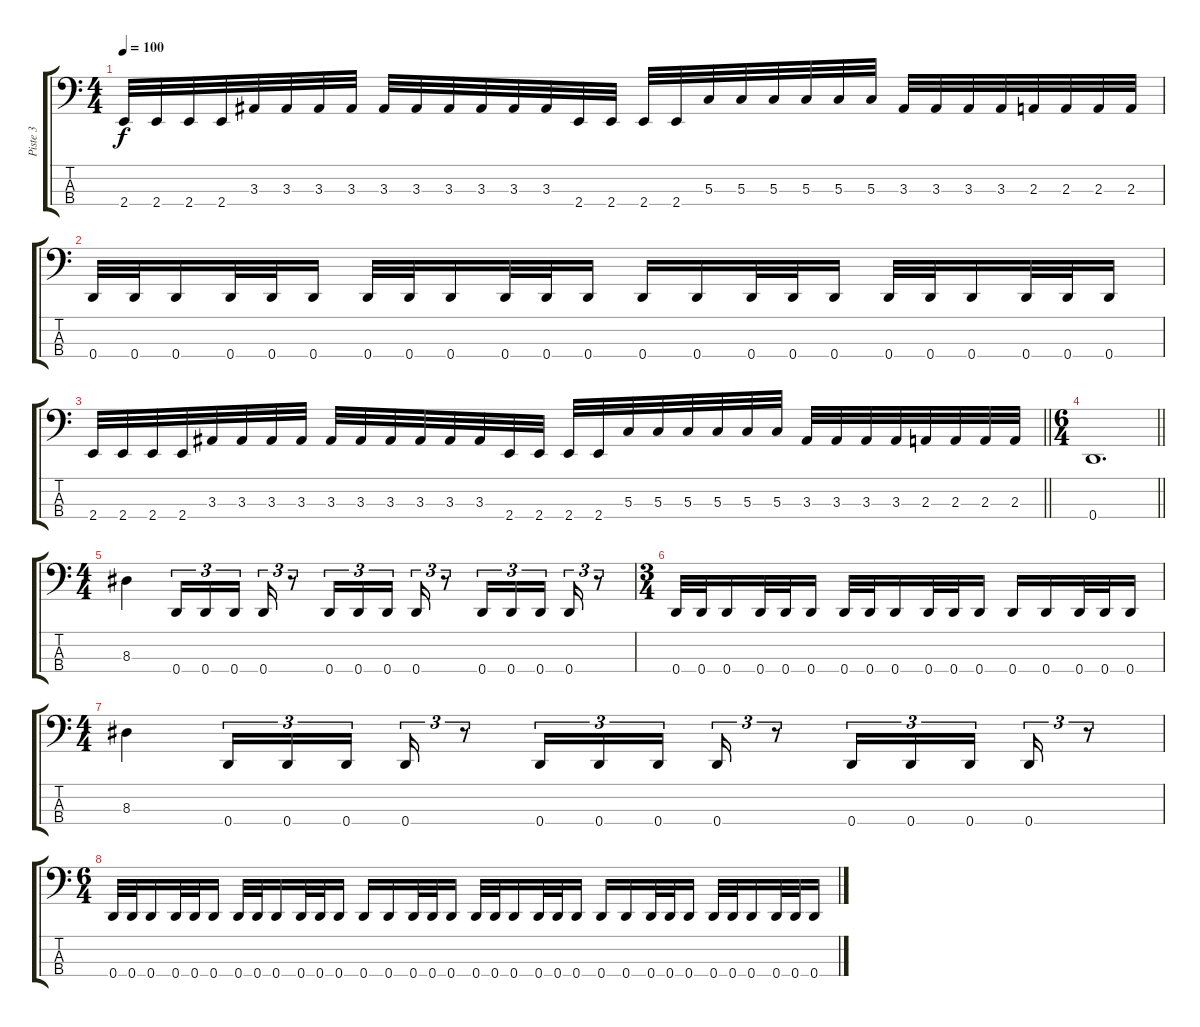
\track ("Piste 3" "Piste 3") {instrument electricbasspick}
\staff {score tabs}
\tuning (F2 C2 G1 D1) {hide}
\ts (4 4)
\tempo 100
\clef f4
\ks c
2.4.32{dy f} 2.4.32 2.4.32 2.4.32 3.3.32 3.3.32 3.3.32 3.3.32 3.3.32 3.3.32 3.3.32 3.3.32 3.3.32 3.3.32 2.4.32 2.4.32 2.4.32 2.4.32 5.3.32 5.3.32 5.3.32 5.3.32 5.3.32 5.3.32 3.3.32 3.3.32 3.3.32 3.3.32 2.3.32 2.3.32 2.3.32 2.3.32 |
0.4.32 0.4.32 0.4.16 0.4.32 0.4.32 0.4.16 0.4.32 0.4.32 0.4.16 0.4.32 0.4.32 0.4.16 0.4.16 0.4.16 0.4.32 0.4.32 0.4.16 0.4.32 0.4.32 0.4.16 0.4.32 0.4.32 0.4.16 |
\barLineRight lightlight
2.4.32 2.4.32 2.4.32 2.4.32 3.3.32 3.3.32 3.3.32 3.3.32 3.3.32 3.3.32 3.3.32 3.3.32 3.3.32 3.3.32 2.4.32 2.4.32 2.4.32 2.4.32 5.3.32 5.3.32 5.3.32 5.3.32 5.3.32 5.3.32 3.3.32 3.3.32 3.3.32 3.3.32 2.3.32 2.3.32 2.3.32 2.3.32 |
\ts (6 4)
\section ("" "")
\barLineRight lightlight
0.4.1{d} |
\ts (4 4)
\section ("" "")
8.3.4 0.4.16{tu (3 2)} 0.4.16{tu (3 2)} 0.4.16{tu (3 2) beam splitsecondary} 0.4.16{tu (3 2)} r.8{tu (3 2)} 0.4.16{tu (3 2)} 0.4.16{tu (3 2)} 0.4.16{tu (3 2) beam splitsecondary} 0.4.16{tu (3 2)} r.8{tu (3 2)} 0.4.16{tu (3 2)} 0.4.16{tu (3 2)} 0.4.16{tu (3 2) beam splitsecondary} 0.4.16{tu (3 2)} r.8{tu (3 2)} |
\ts (3 4)
0.4.32 0.4.32 0.4.16 0.4.32 0.4.32 0.4.16 0.4.32 0.4.32 0.4.16 0.4.32 0.4.32 0.4.16 0.4.16 0.4.16 0.4.32 0.4.32 0.4.16 |
\ts (4 4)
8.3.4 0.4.16{tu (3 2)} 0.4.16{tu (3 2)} 0.4.16{tu (3 2) beam splitsecondary} 0.4.16{tu (3 2)} r.8{tu (3 2)} 0.4.16{tu (3 2)} 0.4.16{tu (3 2)} 0.4.16{tu (3 2) beam splitsecondary} 0.4.16{tu (3 2)} r.8{tu (3 2)} 0.4.16{tu (3 2)} 0.4.16{tu (3 2)} 0.4.16{tu (3 2) beam splitsecondary} 0.4.16{tu (3 2)} r.8{tu (3 2)} |
\ts (6 4)
0.4.32 0.4.32 0.4.16 0.4.32 0.4.32 0.4.16 0.4.32 0.4.32 0.4.16 0.4.32 0.4.32 0.4.16 0.4.16 0.4.16 0.4.32 0.4.32 0.4.16 0.4.32 0.4.32 0.4.16 0.4.32 0.4.32 0.4.16 0.4.16 0.4.16 0.4.32 0.4.32 0.4.16 0.4.32 0.4.32 0.4.16 0.4.32 0.4.32 0.4.16
